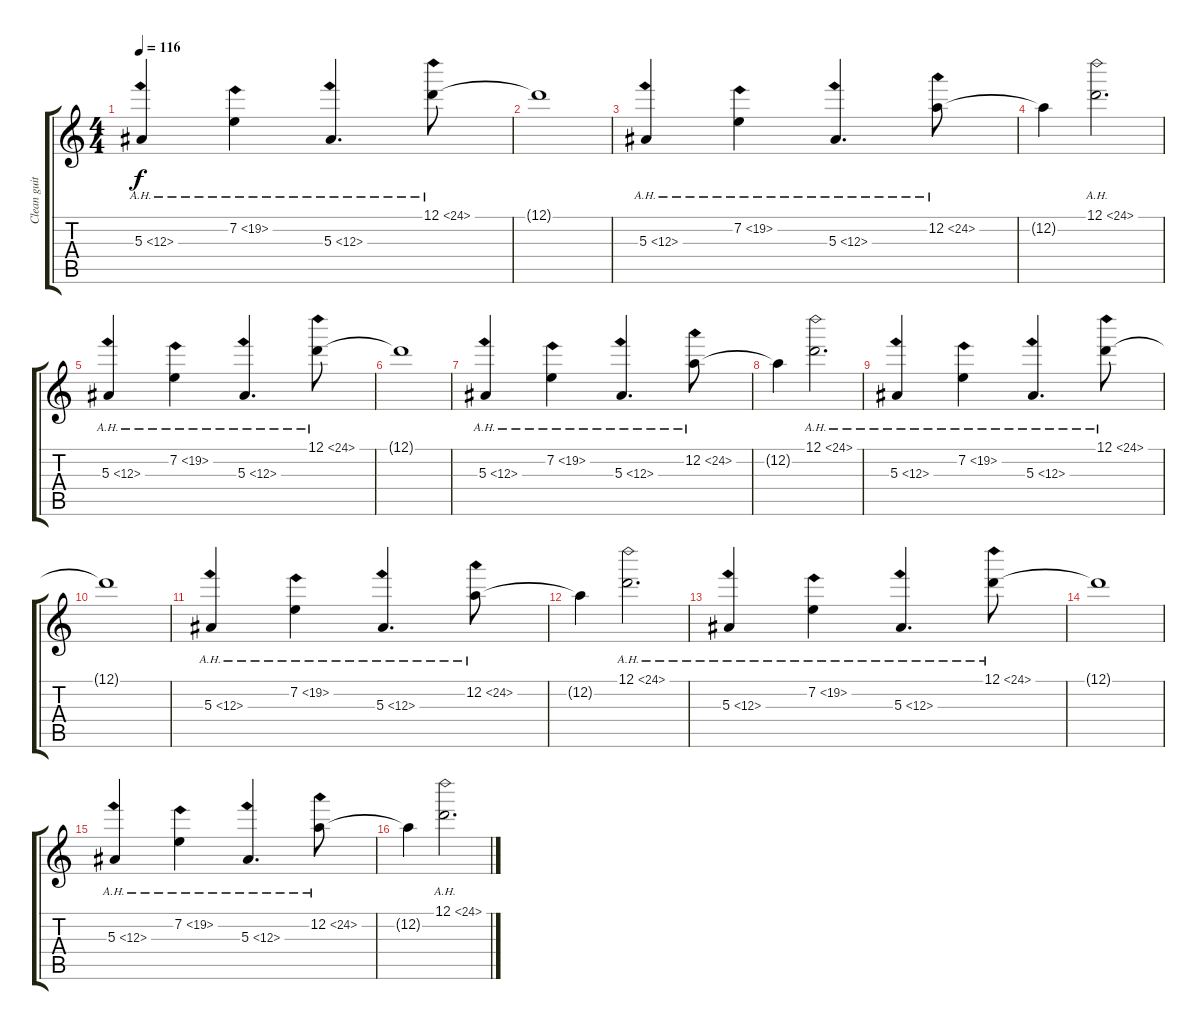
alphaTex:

\track ("Clean guitar 1" "Clean guit") {instrument electricguitarjazz}
\staff {score tabs}
\tuning (D4 A3 F3 C3 G2 C2) {hide}
\ts (4 4)
\tempo 116
\clef g2
\ks c
5.3{ah 7}.4{dy f} 7.2{ah 12}.4 5.3{ah 7}.4{d} 12.1{ah 12}.8 |
12.1{t}.1 |
5.3{ah 7}.4 7.2{ah 12}.4 5.3{ah 7}.4{d} 12.2{ah 12}.8 |
12.2{t}.4 12.1{ah 12}.2{d} |
5.3{ah 7}.4 7.2{ah 12}.4 5.3{ah 7}.4{d} 12.1{ah 12}.8 |
12.1{t}.1 |
5.3{ah 7}.4 7.2{ah 12}.4 5.3{ah 7}.4{d} 12.2{ah 12}.8 |
12.2{t}.4 12.1{ah 12}.2{d} |
5.3{ah 7}.4 7.2{ah 12}.4 5.3{ah 7}.4{d} 12.1{ah 12}.8 |
12.1{t}.1 |
5.3{ah 7}.4 7.2{ah 12}.4 5.3{ah 7}.4{d} 12.2{ah 12}.8 |
12.2{t}.4 12.1{ah 12}.2{d} |
5.3{ah 7}.4 7.2{ah 12}.4 5.3{ah 7}.4{d} 12.1{ah 12}.8 |
12.1{t}.1 |
5.3{ah 7}.4 7.2{ah 12}.4 5.3{ah 7}.4{d} 12.2{ah 12}.8 |
12.2{t}.4 12.1{ah 12}.2{d}
